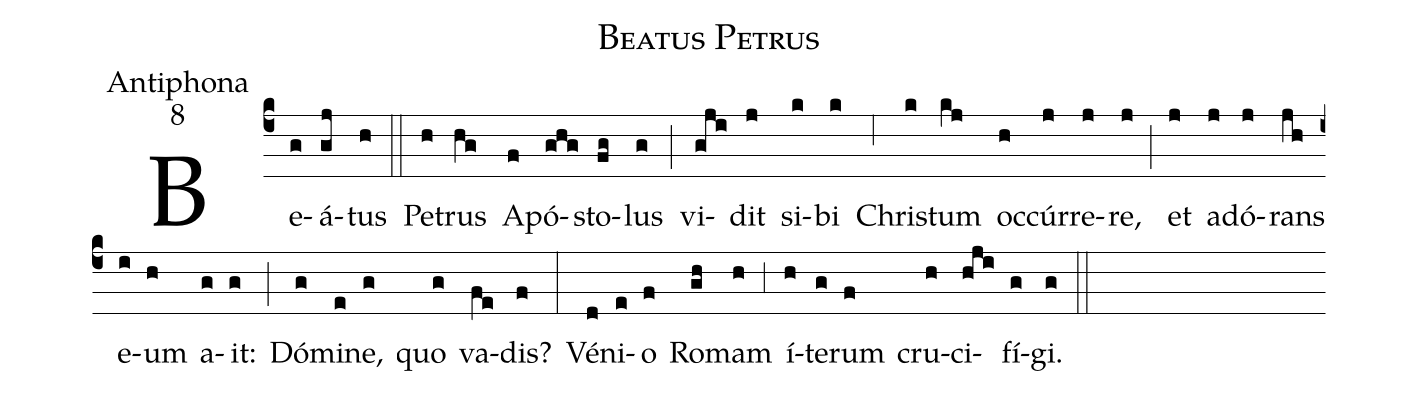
name:Beatus Petrus;
office-part:Antiphona;
mode:8;
%%
(c4) Be(g)á(gj)tus(h) (::) Pe(h)trus(hg) A(f)pó(ghg)sto(fg)lus(g) (;) vi(gji)dit(j) si(k)bi(k) (;6) Chri(k)stum(kj) oc(h)cúr(j)re(j)re,(j) (;) et(j) a(j)dó(j)rans(jh) e(i)um(h) a(g)it:(g) (;) Dó(g)mi(e)ne,(g) quo(g) va(fe)dis?(f) (:) Vé(d)ni(e)o(f) Ro(gh)mam(h) (;3) í(h)te(g)rum(f) cru(h)ci(hji)fí(g)gi.(g) (::)
